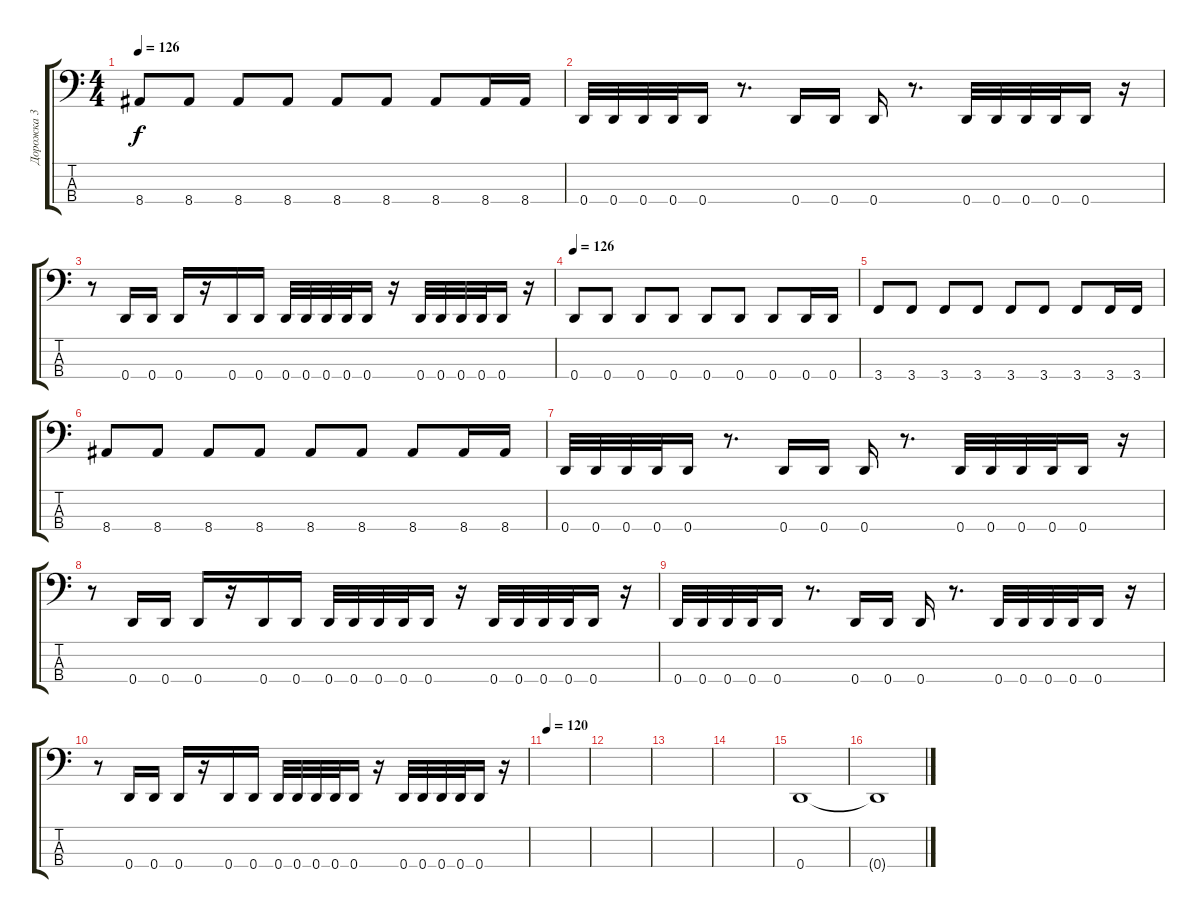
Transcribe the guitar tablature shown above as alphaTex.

\track ("Дорожка 3" "Дорожка 3") {instrument electricbasspick}
\staff {score tabs}
\tuning (G2 D2 A1 D1) {hide}
\ts (4 4)
\tempo 126
\clef f4
\ks c
8.4.8{dy f} 8.4.8 8.4.8 8.4.8 8.4.8 8.4.8 8.4.8 8.4.16 8.4.16 |
0.4.32 0.4.32 0.4.32 0.4.32 0.4.16 r.8{d} 0.4.16 0.4.16 0.4.16 r.8{d} 0.4.32 0.4.32 0.4.32 0.4.32 0.4.16 r.16 |
r.8 0.4.16 0.4.16 0.4.16 r.16 0.4.16 0.4.16 0.4.32 0.4.32 0.4.32 0.4.32 0.4.16 r.16 0.4.32 0.4.32 0.4.32 0.4.32 0.4.16 r.16 |
\tempo 126
0.4.8 0.4.8 0.4.8 0.4.8 0.4.8 0.4.8 0.4.8 0.4.16 0.4.16 |
3.4.8 3.4.8 3.4.8 3.4.8 3.4.8 3.4.8 3.4.8 3.4.16 3.4.16 |
8.4.8 8.4.8 8.4.8 8.4.8 8.4.8 8.4.8 8.4.8 8.4.16 8.4.16 |
0.4.32 0.4.32 0.4.32 0.4.32 0.4.16 r.8{d} 0.4.16 0.4.16 0.4.16 r.8{d} 0.4.32 0.4.32 0.4.32 0.4.32 0.4.16 r.16 |
r.8 0.4.16 0.4.16 0.4.16 r.16 0.4.16 0.4.16 0.4.32 0.4.32 0.4.32 0.4.32 0.4.16 r.16 0.4.32 0.4.32 0.4.32 0.4.32 0.4.16 r.16 |
0.4.32 0.4.32 0.4.32 0.4.32 0.4.16 r.8{d} 0.4.16 0.4.16 0.4.16 r.8{d} 0.4.32 0.4.32 0.4.32 0.4.32 0.4.16 r.16 |
r.8 0.4.16 0.4.16 0.4.16 r.16 0.4.16 0.4.16 0.4.32 0.4.32 0.4.32 0.4.32 0.4.16 r.16 0.4.32 0.4.32 0.4.32 0.4.32 0.4.16 r.16 |
\tempo 120
|
|
|
|
0.4.1 |
0.4{t}.1
